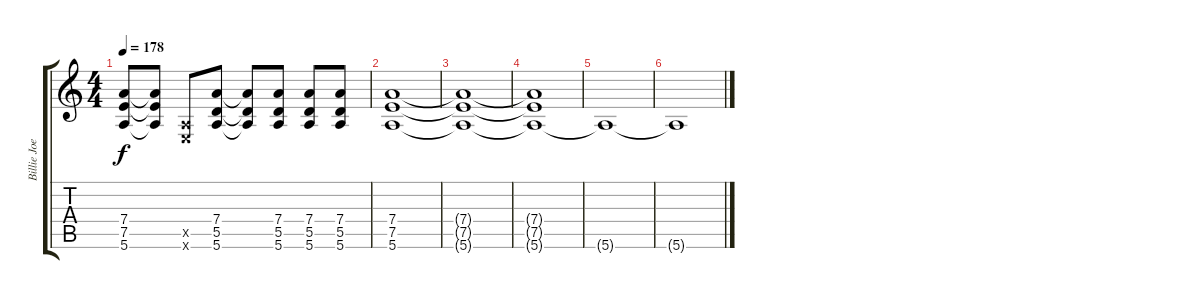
\track ("Billie Joe - Rhytm Guitar" "Billie Joe") {instrument distortionguitar}
\staff {score tabs}
\tuning (E4 B3 G3 D3 A2 E2) {hide}
\ts (4 4)
\tempo 178
\clef g2
\ks c
(7.4 7.5 5.6).8{dy f} (7.4{t} 7.5{t} 5.6{t}).8 (0.5{x} 0.6{x}).8 (7.4 5.5 5.6).8 (7.4{t} 5.5{t} 5.6{t}).8 (7.4 5.5 5.6).8 (7.4 5.5 5.6).8 (7.4 5.5 5.6).8 |
(7.4 7.5 5.6).1 |
(7.4{t} 7.5{t} 5.6{t}).1 |
(7.4{t} 7.5{t} 5.6{t}).1 |
5.6{t}.1 |
5.6{t}.1
